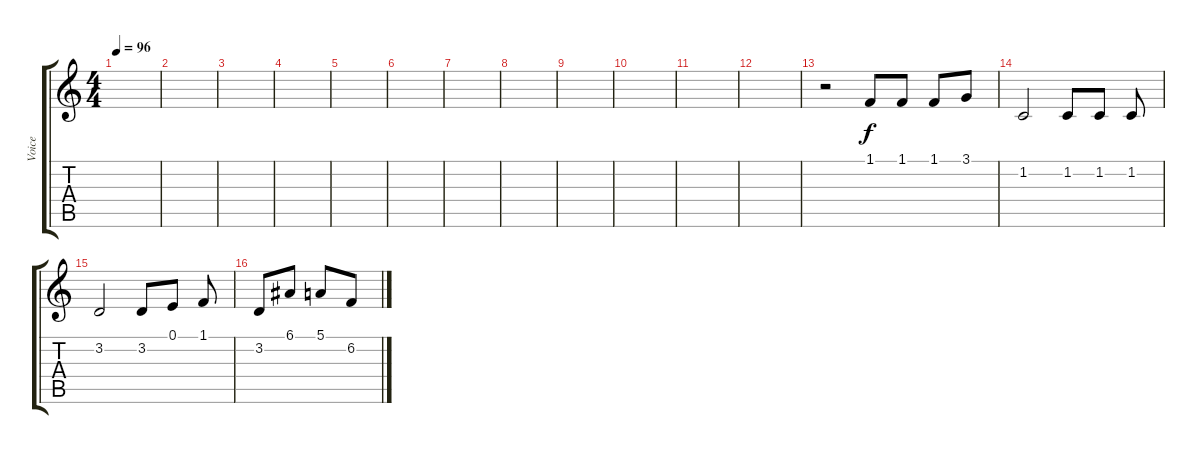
\track ("Voice" "Voice") {instrument acousticgrandpiano}
\staff {score tabs}
\tuning (E4 B3 G3 D3 A2 E2) {hide}
\ts (4 4)
\tempo 96
\clef g2
\ks c
|
|
|
|
|
|
|
|
|
|
|
|
r.2 1.1.8 1.1.8 1.1.8 3.1.8 |
1.2.2 1.2.8 1.2.8 1.2.8 |
3.2.2 3.2.8 0.1.8 1.1.8 |
3.2.8 6.1.8 5.1.8 6.2.8
